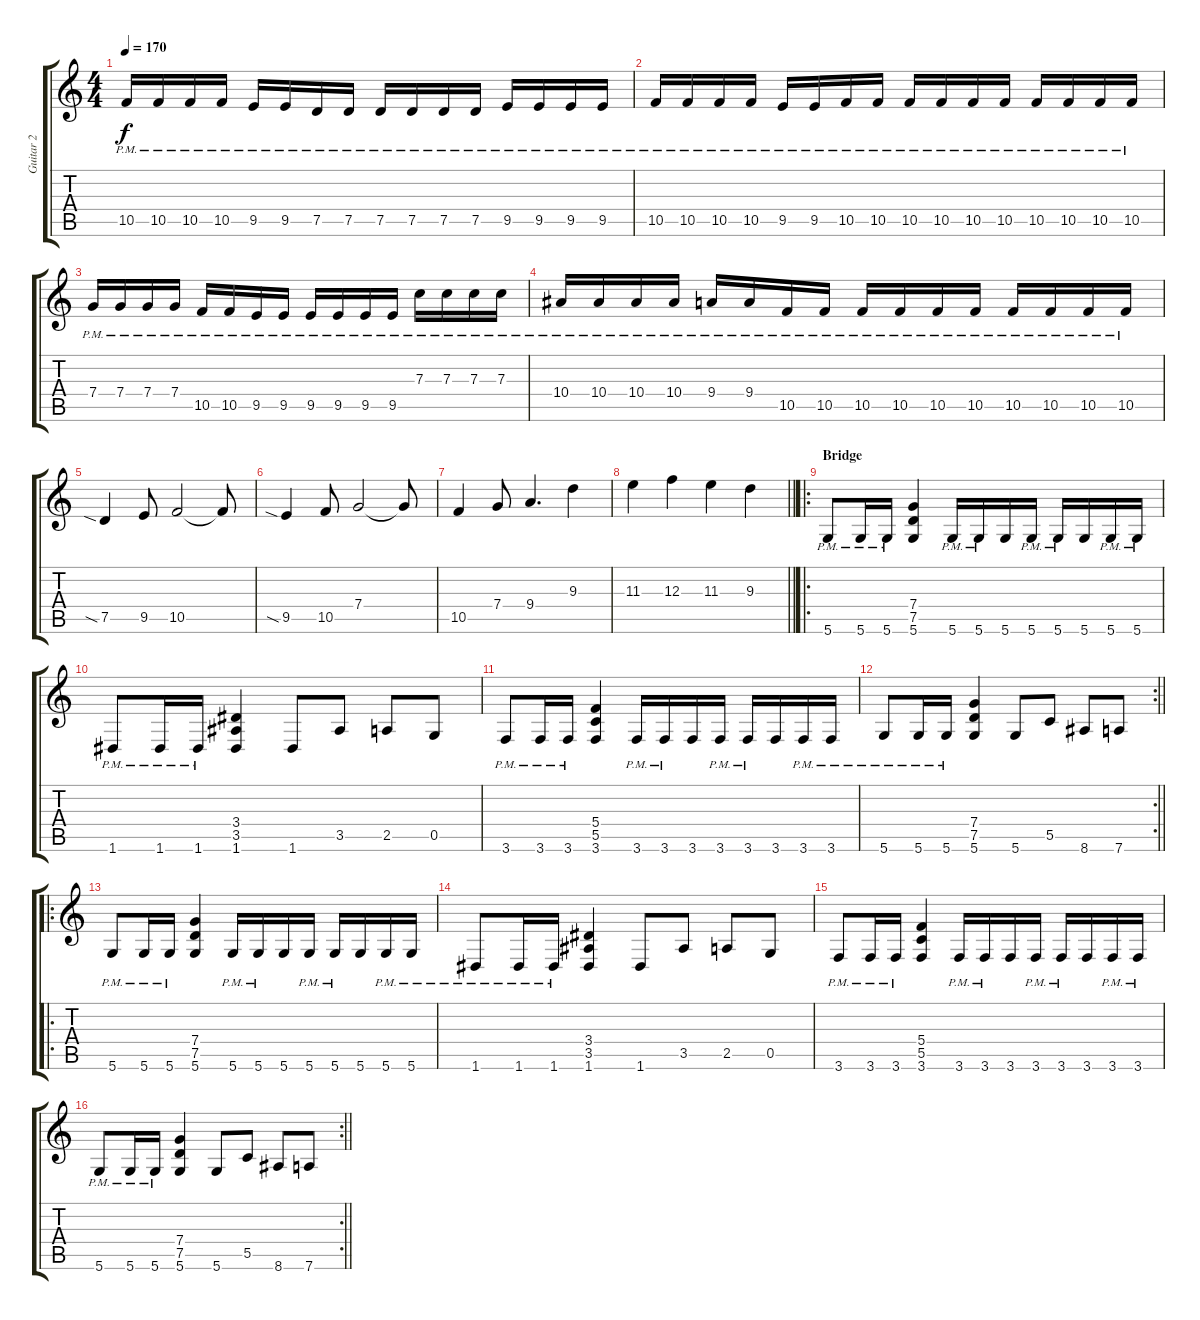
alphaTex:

\track ("Guitar 2" "Guitar 2") {instrument distortionguitar}
\staff {score tabs}
\tuning (D4 A3 F3 C3 G2 D2) {hide}
\ts (4 4)
\tempo 170
\clef g2
\ks c
10.5{pm}.16{dy f} 10.5{pm}.16 10.5{pm}.16 10.5{pm}.16 9.5{pm}.16 9.5{pm}.16 7.5{pm}.16 7.5{pm}.16 7.5{pm}.16 7.5{pm}.16 7.5{pm}.16 7.5{pm}.16 9.5{pm}.16 9.5{pm}.16 9.5{pm}.16 9.5{pm}.16 |
10.5{pm}.16 10.5{pm}.16 10.5{pm}.16 10.5{pm}.16 9.5{pm}.16 9.5{pm}.16 10.5{pm}.16 10.5{pm}.16 10.5{pm}.16 10.5{pm}.16 10.5{pm}.16 10.5{pm}.16 10.5{pm}.16 10.5{pm}.16 10.5{pm}.16 10.5{pm}.16 |
7.4{pm}.16 7.4{pm}.16 7.4{pm}.16 7.4{pm}.16 10.5{pm}.16 10.5{pm}.16 9.5{pm}.16 9.5{pm}.16 9.5{pm}.16 9.5{pm}.16 9.5{pm}.16 9.5{pm}.16 7.3{pm}.16 7.3{pm}.16 7.3{pm}.16 7.3{pm}.16 |
10.4{pm}.16 10.4{pm}.16 10.4{pm}.16 10.4{pm}.16 9.4{pm}.16 9.4{pm}.16 10.5{pm}.16 10.5{pm}.16 10.5{pm}.16 10.5{pm}.16 10.5{pm}.16 10.5{pm}.16 10.5{pm}.16 10.5{pm}.16 10.5{pm}.16 10.5{pm}.16 |
7.5{sia}.4 9.5.8 10.5.2 10.5{t}.8 |
9.5{sia}.4 10.5.8 7.4.2 7.4{t}.8 |
10.5.4 7.4.8 9.4.4{d} 9.3.4 |
\barLineRight lightlight
11.3.4 12.3.4 11.3.4 9.3.4 |
\ro
\section ("" "Bridge")
5.6{pm}.8 5.6{pm}.16 5.6{pm}.16 (7.4 7.5 5.6).4 5.6{pm}.16 5.6{pm}.16 5.6.16 5.6{pm}.16 5.6{pm}.16 5.6.16 5.6{pm}.16 5.6{pm}.16 |
1.6{pm}.8 1.6{pm}.16 1.6{pm}.16 (3.4 3.5 1.6).4 1.6.8 3.5.8 2.5.8 0.5.8 |
3.6{pm}.8 3.6{pm}.16 3.6{pm}.16 (5.4 5.5 3.6).4 3.6{pm}.16 3.6{pm}.16 3.6.16 3.6{pm}.16 3.6{pm}.16 3.6.16 3.6{pm}.16 3.6{pm}.16 |
\rc 2
\barLineRight lightlight
5.6{pm}.8 5.6{pm}.16 5.6{pm}.16 (7.4 7.5 5.6).4 5.6.8 5.5.8 8.6.8 7.6.8 |
\ro
5.6{pm}.8 5.6{pm}.16 5.6{pm}.16 (7.4 7.5 5.6).4 5.6{pm}.16 5.6{pm}.16 5.6.16 5.6{pm}.16 5.6{pm}.16 5.6.16 5.6{pm}.16 5.6{pm}.16 |
1.6{pm}.8 1.6{pm}.16 1.6{pm}.16 (3.4 3.5 1.6).4 1.6.8 3.5.8 2.5.8 0.5.8 |
3.6{pm}.8 3.6{pm}.16 3.6{pm}.16 (5.4 5.5 3.6).4 3.6{pm}.16 3.6{pm}.16 3.6.16 3.6{pm}.16 3.6{pm}.16 3.6.16 3.6{pm}.16 3.6{pm}.16 |
\rc 2
\barLineRight lightlight
5.6{pm}.8 5.6{pm}.16 5.6{pm}.16 (7.4 7.5 5.6).4 5.6.8 5.5.8 8.6.8 7.6.8
